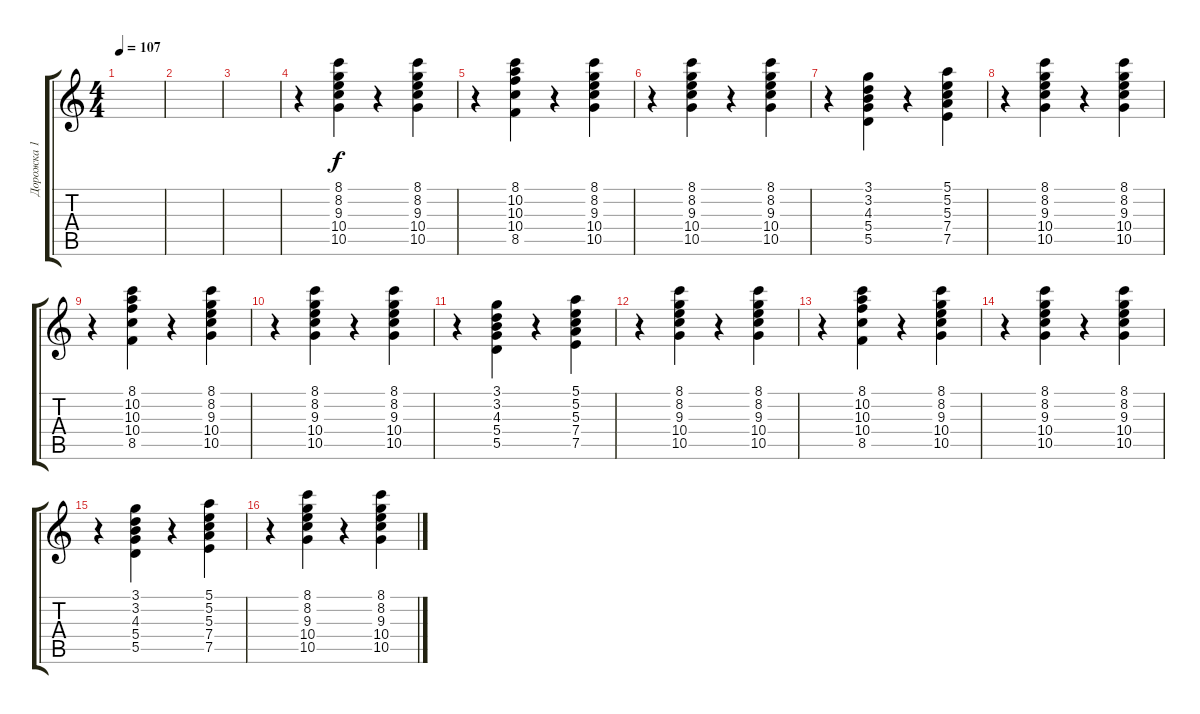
\track ("Дорожка 1" "Дорожка 1") {instrument acousticguitarsteel}
\staff {score tabs}
\tuning (E4 B3 G3 D3 A2 E2) {hide}
\ts (4 4)
\tempo 107
\clef g2
\ks c
|
|
|
r.4{volume 10 instrument acousticguitarsteel} (8.1 8.2 9.3 10.4 10.5).4 r.4 (8.1 8.2 9.3 10.4 10.5).4 |
r.4 (8.1 10.2 10.3 10.4 8.5).4 r.4 (8.1 8.2 9.3 10.4 10.5).4 |
r.4 (8.1 8.2 9.3 10.4 10.5).4 r.4 (8.1 8.2 9.3 10.4 10.5).4 |
r.4 (3.1 3.2 4.3 5.4 5.5).4 r.4 (5.1 5.2 5.3 7.4 7.5).4 |
r.4 (8.1 8.2 9.3 10.4 10.5).4 r.4 (8.1 8.2 9.3 10.4 10.5).4 |
r.4 (8.1 10.2 10.3 10.4 8.5).4 r.4 (8.1 8.2 9.3 10.4 10.5).4 |
r.4 (8.1 8.2 9.3 10.4 10.5).4 r.4 (8.1 8.2 9.3 10.4 10.5).4 |
r.4 (3.1 3.2 4.3 5.4 5.5).4 r.4 (5.1 5.2 5.3 7.4 7.5).4 |
r.4 (8.1 8.2 9.3 10.4 10.5).4 r.4 (8.1 8.2 9.3 10.4 10.5).4 |
r.4 (8.1 10.2 10.3 10.4 8.5).4 r.4 (8.1 8.2 9.3 10.4 10.5).4 |
r.4 (8.1 8.2 9.3 10.4 10.5).4 r.4 (8.1 8.2 9.3 10.4 10.5).4 |
r.4 (3.1 3.2 4.3 5.4 5.5).4 r.4 (5.1 5.2 5.3 7.4 7.5).4 |
r.4 (8.1 8.2 9.3 10.4 10.5).4 r.4 (8.1 8.2 9.3 10.4 10.5).4
